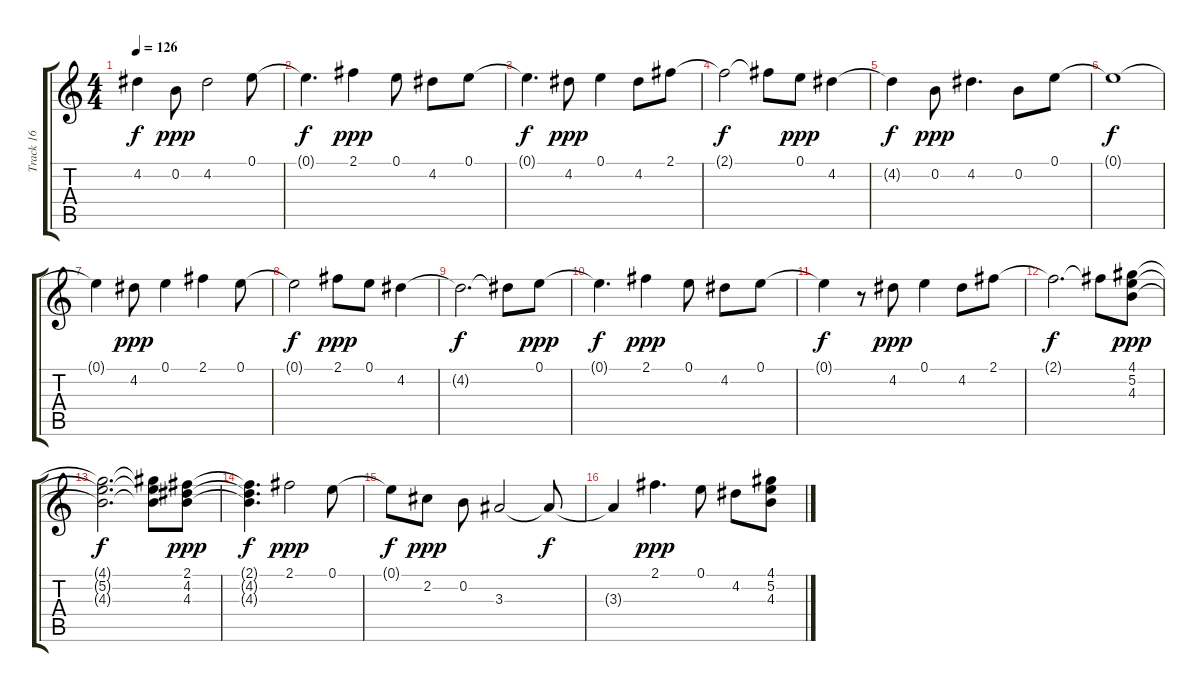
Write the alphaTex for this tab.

\track ("Track 16" "Track 16") {instrument acousticguitarsteel}
\staff {score tabs}
\tuning (E4 B3 G3 D3 A2 E2) {hide}
\ts (4 4)
\tempo 126
\clef g2
\ks c
4.2{t}.4{dy f} 0.2.8{dy ppp} 4.2.2 0.1.8 |
0.1{t}.4{d dy f} 2.1.4{dy ppp} 0.1.8 4.2.8 0.1.8 |
0.1{t}.4{d dy f} 4.2.8{dy ppp} 0.1.4 4.2.8 2.1.8 |
2.1{t}.2{dy f} 2.1{t}.8 0.1.8{dy ppp} 4.2.4 |
4.2{t}.4{dy f} 0.2.8{dy ppp} 4.2.4{d} 0.2.8 0.1.8 |
0.1{t}.1{dy f} |
0.1{t}.4 4.2.8{dy ppp} 0.1.4 2.1.4 0.1.8 |
0.1{t}.2{dy f} 2.1.8{dy ppp} 0.1.8 4.2.4 |
4.2{t}.2{d dy f} 4.2{t}.8 0.1.8{dy ppp} |
0.1{t}.4{d dy f} 2.1.4{dy ppp} 0.1.8 4.2.8 0.1.8 |
0.1{t}.4{dy f} r.8 4.2.8{dy ppp} 0.1.4 4.2.8 2.1.8 |
2.1{t}.2{d dy f} 2.1{t}.8 (4.1 5.2 4.3).8{dy ppp} |
(4.1{t} 5.2{t} 4.3{t}).2{d dy f} (4.1{t} 5.2{t} 4.3{t}).8 (2.1 4.2 4.3).8{dy ppp} |
(2.1{t} 4.2{t} 4.3{t}).4{d dy f} 2.1.2{dy ppp} 0.1.8 |
0.1{t}.8{dy f} 2.2.8{dy ppp} 0.2.8 3.3.2 3.3{t}.8{dy f} |
3.3{t}.4 2.1.4{d dy ppp} 0.1.8 4.2.8 (4.1 5.2 4.3).8
